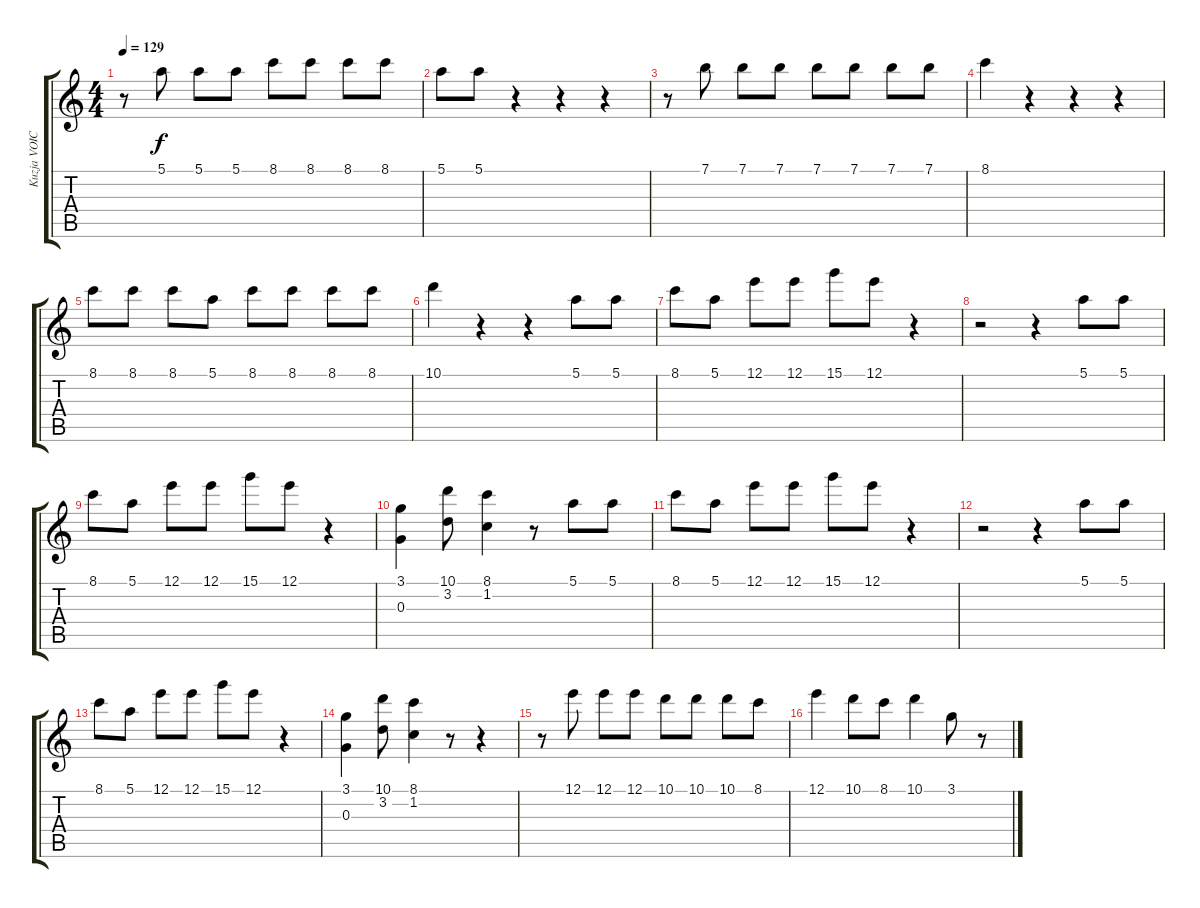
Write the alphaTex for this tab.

\track ("Kuzja VOICE" "Kuzja VOIC") {instrument acousticguitarsteel}
\staff {score tabs}
\tuning (E4 B3 G3 D3 A2 E2) {hide}
\ts (4 4)
\tempo 129
\clef g2
\ks c
r.8{dy f} 5.1.8 5.1.8 5.1.8 8.1.8 8.1.8 8.1.8 8.1.8 |
5.1.8 5.1.8 r.4 r.4 r.4 |
r.8 7.1.8 7.1.8 7.1.8 7.1.8 7.1.8 7.1.8 7.1.8 |
8.1.4 r.4 r.4 r.4 |
8.1.8 8.1.8 8.1.8 5.1.8 8.1.8 8.1.8 8.1.8 8.1.8 |
10.1.4 r.4 r.4 5.1.8 5.1.8 |
8.1.8 5.1.8 12.1.8 12.1.8 15.1.8 12.1.8 r.4 |
r.2 r.4 5.1.8 5.1.8 |
8.1.8 5.1.8 12.1.8 12.1.8 15.1.8 12.1.8 r.4 |
(3.1 0.3).4 (10.1 3.2).8 (8.1 1.2).4 r.8 5.1.8 5.1.8 |
8.1.8 5.1.8 12.1.8 12.1.8 15.1.8 12.1.8 r.4 |
r.2 r.4 5.1.8 5.1.8 |
8.1.8 5.1.8 12.1.8 12.1.8 15.1.8 12.1.8 r.4 |
(3.1 0.3).4 (10.1 3.2).8 (8.1 1.2).4 r.8 r.4 |
r.8 12.1.8 12.1.8 12.1.8 10.1.8 10.1.8 10.1.8 8.1.8 |
12.1.4 10.1.8 8.1.8 10.1.4 3.1.8 r.8
